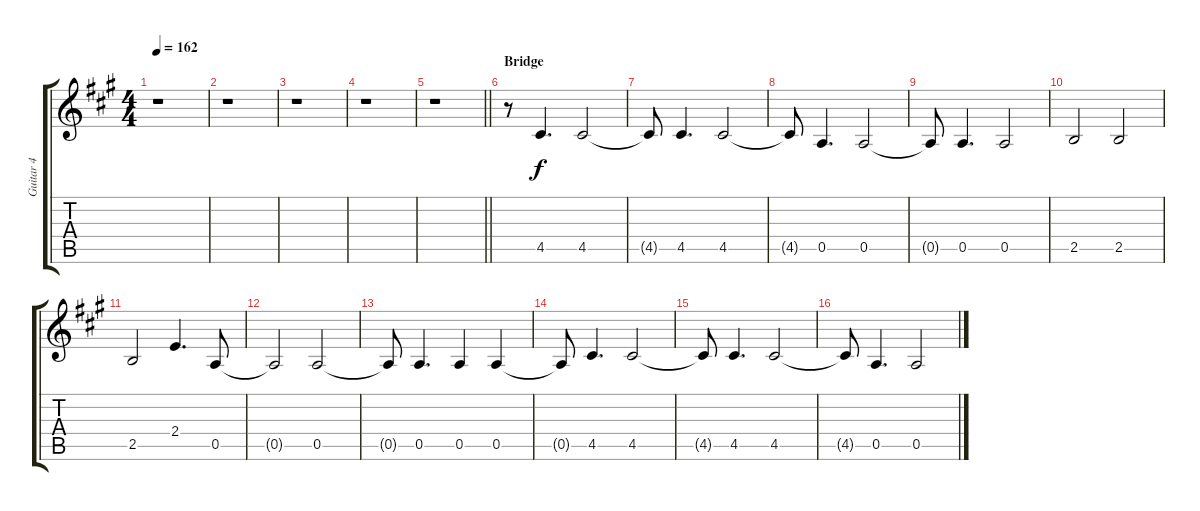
\track ("Guitar 4" "Guitar 4") {instrument acousticguitarsteel}
\staff {score tabs}
\tuning (E4 B3 G3 D3 A2 D2) {hide}
\ts (4 4)
\tempo 162
\clef g2
\ks a
r.1{dy f} |
r.1 |
r.1 |
r.1 |
\barLineRight lightlight
r.1 |
\section ("" "Bridge")
r.8 4.5.4{d} 4.5.2 |
4.5{t}.8 4.5.4{d} 4.5.2 |
4.5{t}.8 0.5.4{d} 0.5.2 |
0.5{t}.8 0.5.4{d} 0.5.2 |
2.5.2 2.5.2 |
2.5.2 2.4.4{d} 0.5.8 |
0.5{t}.2 0.5.2 |
0.5{t}.8 0.5.4{d} 0.5.4 0.5.4 |
0.5{t}.8 4.5.4{d} 4.5.2 |
4.5{t}.8 4.5.4{d} 4.5.2 |
4.5{t}.8 0.5.4{d} 0.5.2
